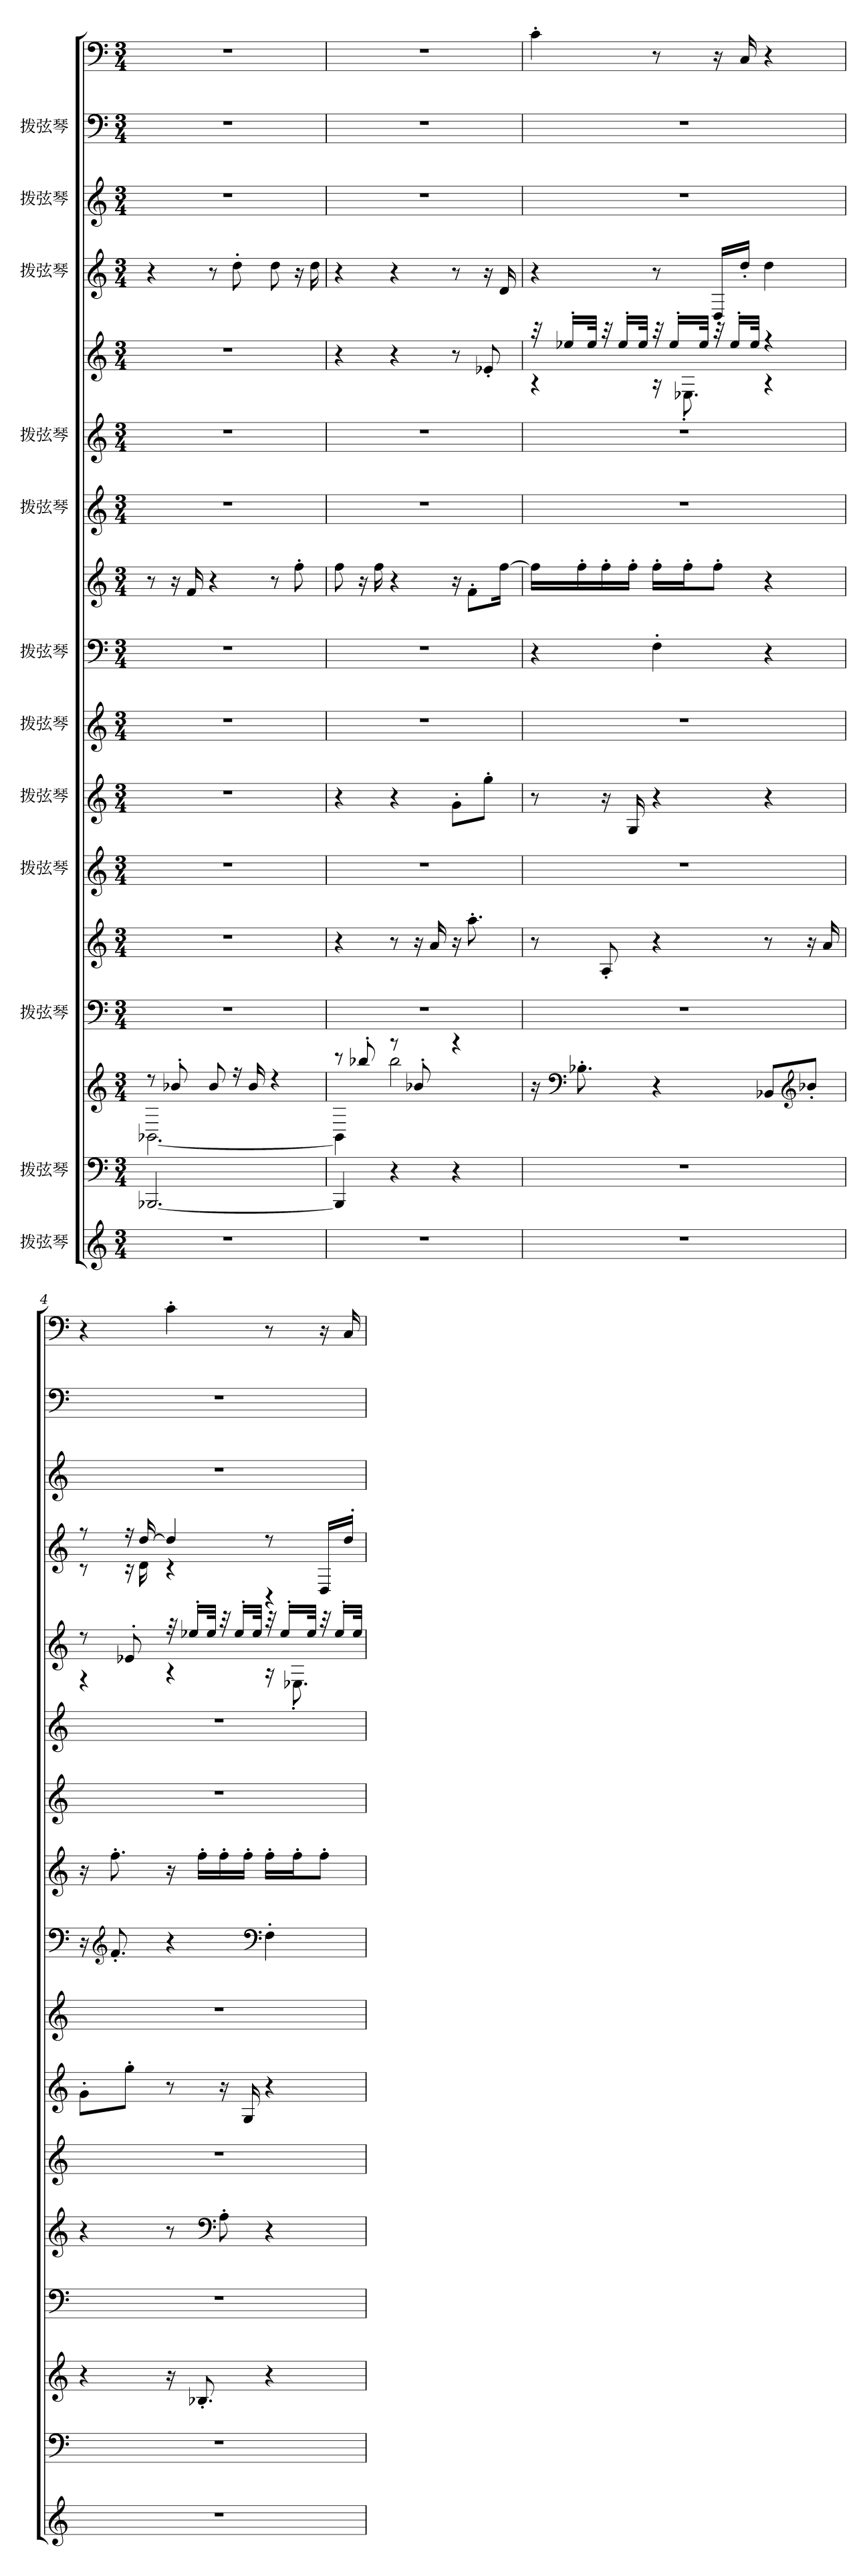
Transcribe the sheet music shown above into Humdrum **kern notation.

**kern	**kern	**kern	**kern	**kern	**kern	**kern	**kern	**kern	**kern	**kern	**kern	**kern	**kern	**kern	**kern	**kern
*part12	*part11	*part11	*part10	*part10	*part9	*part8	*part7	*part6	*part6	*part5	*part4	*part4	*part3	*part2	*part1	*part1
*staff17	*staff16	*staff15	*staff14	*staff13	*staff12	*staff11	*staff10	*staff9	*staff8	*staff7	*staff6	*staff5	*staff4	*staff3	*staff2	*staff1
*I"拨弦琴	*I"拨弦琴	*	*I"拨弦琴	*	*I"拨弦琴	*I"拨弦琴	*I"拨弦琴	*I"拨弦琴	*	*I"拨弦琴	*I"拨弦琴	*	*I"拨弦琴	*I"拨弦琴	*I"拨弦琴	*
*clefG2	*clefF4	*clefG2	*clefF4	*clefG2	*clefG2	*clefG2	*clefG2	*clefF4	*clefG2	*clefG2	*clefG2	*clefG2	*clefG2	*clefG2	*clefF4	*clefF4
*k[]	*k[]	*k[]	*k[]	*k[]	*k[]	*k[]	*k[]	*k[]	*k[]	*k[]	*k[]	*k[]	*k[]	*k[]	*k[]	*k[]
*M3/4	*M3/4	*M3/4	*M3/4	*M3/4	*M3/4	*M3/4	*M3/4	*M3/4	*M3/4	*M3/4	*M3/4	*M3/4	*M3/4	*M3/4	*M3/4	*M3/4
*MM100	*MM100	*MM100	*MM100	*MM100	*MM100	*MM100	*MM100	*MM100	*MM100	*MM100	*MM100	*MM100	*MM100	*MM100	*MM100	*MM100
=1	=1	=1	=1	=1	=1	=1	=1	=1	=1	=1	=1	=1	=1	=1	=1	=1
*	*	*^	*	*	*	*	*	*	*	*	*	*	*	*	*	*
2.r	[2.BBB-X/	8r	[2.BB-X\	2.r	2.r	2.r	2.r	2.r	2.r	8r	2.r	2.r	2.r	4r	2.r	2.r	2.r
.	.	8b-X'/	.	.	.	.	.	.	.	16r	.	.	.	.	.	.	.
.	.	.	.	.	.	.	.	.	.	16f/	.	.	.	.	.	.	.
.	.	8b-/	.	.	.	.	.	.	.	4r	.	.	.	8r	.	.	.
.	.	16r	.	.	.	.	.	.	.	.	.	.	.	8dd'\	.	.	.
.	.	16b-/	.	.	.	.	.	.	.	.	.	.	.	.	.	.	.
.	.	4r	.	.	.	.	.	.	.	8r	.	.	.	8dd\	.	.	.
.	.	.	.	.	.	.	.	.	.	8ff'\	.	.	.	16r	.	.	.
.	.	.	.	.	.	.	.	.	.	.	.	.	.	16dd\	.	.	.
=2	=2	=2	=2	=2	=2	=2	=2	=2	=2	=2	=2	=2	=2	=2	=2	=2	=2
2.r	4BBB-/]	8r	4BB-\]	2.r	4r	2.r	4r	2.r	2.r	8ff\	2.r	2.r	4r	4r	2.r	2.r	2.r
.	.	8bb-X'/	.	.	.	.	.	.	.	16r	.	.	.	.	.	.	.
.	.	.	.	.	.	.	.	.	.	16ff\	.	.	.	.	.	.	.
.	4r	8r	2bb-\	.	8r	.	4r	.	.	4r	.	.	4r	4r	.	.	.
.	.	8b-X'/	.	.	16r	.	.	.	.	.	.	.	.	.	.	.	.
.	.	.	.	.	16a/	.	.	.	.	.	.	.	.	.	.	.	.
.	4r	4r	.	.	16r	.	8g'\L	.	.	16r	.	.	8r	8r	.	.	.
.	.	.	.	.	8.aa'\	.	.	.	.	8f'\L	.	.	.	.	.	.	.
.	.	.	.	.	.	.	8gg'\J	.	.	.	.	.	8e-X'/	16r	.	.	.
.	.	.	.	.	.	.	.	.	.	[16ff\Jk	.	.	.	16d/	.	.	.
*	*	*v	*v	*	*	*	*	*	*	*	*	*	*	*	*	*	*
!!LO:PB:g=z
=3	=3	=3	=3	=3	=3	=3	=3	=3	=3	=3	=3	=3	=3	=3	=3	=3
*	*	*	*	*	*	*	*	*	*	*	*	*^	*	*	*	*
2.r	2.r	16r	2.r	8r	2.r	8r	2.r	4r	16ff\LL]	2.r	2.r	32r	4r	4r	2.r	2.r	4c'\
.	.	.	.	.	.	.	.	.	.	.	.	16ee-X'/LL	.	.	.	.	.
*	*	*clefF4	*	*	*	*	*	*	*	*	*	*	*	*	*	*	*
.	.	8.B-X'\	.	.	.	.	.	.	16ff'\	.	.	.	.	.	.	.	.
.	.	.	.	.	.	.	.	.	.	.	.	32ee-/JJk	.	.	.	.	.
.	.	.	.	8A'/	.	16r	.	.	16ff'\	.	.	32r	.	.	.	.	.
.	.	.	.	.	.	.	.	.	.	.	.	16ee-'/LL	.	.	.	.	.
.	.	.	.	.	.	16G/	.	.	16ff'\JJ	.	.	.	.	.	.	.	.
.	.	.	.	.	.	.	.	.	.	.	.	32ee-/JJk	.	.	.	.	.
.	.	4r	.	4r	.	4r	.	4F'\	16ff'\LL	.	.	32r	16r	8r	.	.	8r
.	.	.	.	.	.	.	.	.	.	.	.	16ee-'/LL	.	.	.	.	.
.	.	.	.	.	.	.	.	.	16ff'\J	.	.	.	8.E-X'\	.	.	.	.
.	.	.	.	.	.	.	.	.	.	.	.	32ee-/JJk	.	.	.	.	.
.	.	.	.	.	.	.	.	.	8ff'\J	.	.	32r	.	16D/LL	.	.	16r
.	.	.	.	.	.	.	.	.	.	.	.	16ee-'/LL	.	.	.	.	.
.	.	.	.	.	.	.	.	.	.	.	.	.	.	16dd'/JJ	.	.	16C/
.	.	.	.	.	.	.	.	.	.	.	.	32ee-/JJk	.	.	.	.	.
.	.	8BB-X/L	.	8r	.	4r	.	4r	4r	.	.	4r	4r	4dd\	.	.	4r
*	*	*clefG2	*	*	*	*	*	*	*	*	*	*	*	*	*	*	*
.	.	8b-X'/J	.	16r	.	.	.	.	.	.	.	.	.	.	.	.	.
.	.	.	.	16a/	.	.	.	.	.	.	.	.	.	.	.	.	.
!!LO:PB:g=z
=4	=4	=4	=4	=4	=4	=4	=4	=4	=4	=4	=4	=4	=4	=4	=4	=4	=4
*	*	*	*	*	*	*	*	*	*	*	*	*	*	*^	*	*	*
2.r	2.r	4r	2.r	4r	2.r	8g'\L	2.r	16r	16r	2.r	2.r	8r	4r	8r	8r	2.r	2.r	4r
*	*	*	*	*	*	*	*	*clefG2	*	*	*	*	*	*	*	*	*	*
.	.	.	.	.	.	.	.	8.f'/	8.ff'\	.	.	.	.	.	.	.	.	.
.	.	.	.	.	.	8gg'\J	.	.	.	.	.	8e-X'/	.	16r	16r	.	.	.
.	.	.	.	.	.	.	.	.	.	.	.	.	.	[16dd/	16d\	.	.	.
.	.	16r	.	8r	.	8r	.	4r	16r	.	.	32r	4r	4dd/]	4r	.	.	4c'\
.	.	.	.	.	.	.	.	.	.	.	.	16ee-X'/LL	.	.	.	.	.	.
.	.	8.B-X'/	.	.	.	.	.	.	16ff'\LL	.	.	.	.	.	.	.	.	.
.	.	.	.	.	.	.	.	.	.	.	.	32ee-/JJk	.	.	.	.	.	.
*	*	*	*	*clefF4	*	*	*	*	*	*	*	*	*	*	*	*	*	*
.	.	.	.	8A'\	.	16r	.	.	16ff'\	.	.	32r	.	.	.	.	.	.
.	.	.	.	.	.	.	.	.	.	.	.	16ee-'/LL	.	.	.	.	.	.
.	.	.	.	.	.	16G/	.	.	16ff'\JJ	.	.	.	.	.	.	.	.	.
.	.	.	.	.	.	.	.	.	.	.	.	32ee-/JJk	.	.	.	.	.	.
*	*	*	*	*	*	*	*	*clefF4	*	*	*	*	*	*	*	*	*	*
.	.	4r	.	4r	.	4r	.	4F'\	16ff'\LL	.	.	32r	16r	8r	4r	.	.	8r
.	.	.	.	.	.	.	.	.	.	.	.	16ee-'/LL	.	.	.	.	.	.
.	.	.	.	.	.	.	.	.	16ff'\J	.	.	.	8.E-X'\	.	.	.	.	.
.	.	.	.	.	.	.	.	.	.	.	.	32ee-/JJk	.	.	.	.	.	.
.	.	.	.	.	.	.	.	.	8ff'\J	.	.	32r	.	16D/LL	.	.	.	16r
.	.	.	.	.	.	.	.	.	.	.	.	16ee-'/LL	.	.	.	.	.	.
.	.	.	.	.	.	.	.	.	.	.	.	.	.	16dd'/JJ	.	.	.	16C/
.	.	.	.	.	.	.	.	.	.	.	.	32ee-/JJk	.	.	.	.	.	.
*	*	*	*	*	*	*	*	*	*	*	*	*v	*v	*	*	*	*	*
*	*	*	*	*	*	*	*	*	*	*	*	*	*v	*v	*	*	*
=	=	=	=	=	=	=	=	=	=	=	=	=	=	=	=	=
*-	*-	*-	*-	*-	*-	*-	*-	*-	*-	*-	*-	*-	*-	*-	*-	*-
